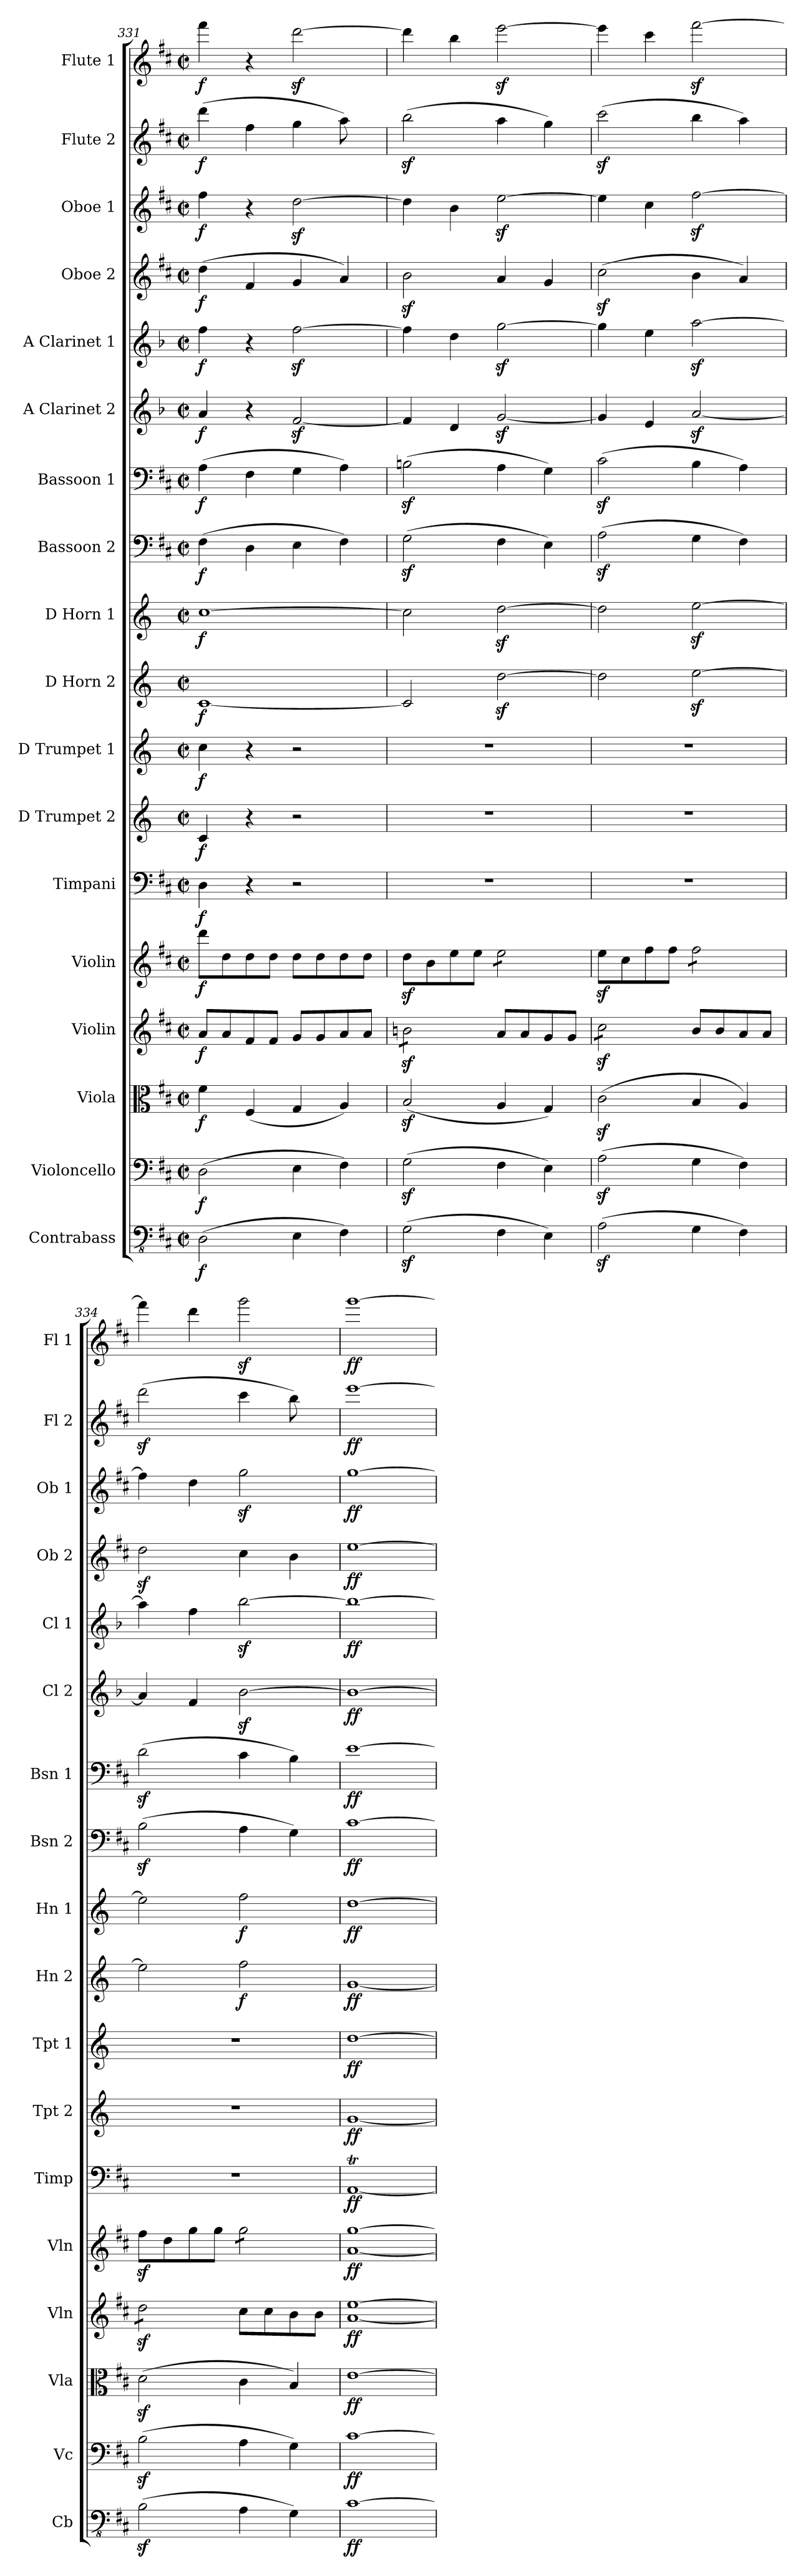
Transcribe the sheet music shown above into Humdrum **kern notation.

**kern	**dynam	**kern	**dynam	**kern	**dynam	**kern	**dynam	**kern	**dynam	**kern	**dynam	**kern	**dynam	**kern	**dynam	**kern	**dynam	**kern	**dynam	**kern	**dynam	**kern	**dynam	**kern	**dynam	**kern	**dynam	**kern	**dynam	**kern	**dynam	**kern	**dynam	**kern	**dynam
*part18	*part18	*part17	*part17	*part16	*part16	*part15	*part15	*part14	*part14	*part13	*part13	*part12	*part12	*part11	*part11	*part10	*part10	*part9	*part9	*part8	*part8	*part7	*part7	*part6	*part6	*part5	*part5	*part4	*part4	*part3	*part3	*part2	*part2	*part1	*part1
*staff18	*staff18	*staff17	*staff17	*staff16	*staff16	*staff15	*staff15	*staff14	*staff14	*staff13	*staff13	*staff12	*staff12	*staff11	*staff11	*staff10	*staff10	*staff9	*staff9	*staff8	*staff8	*staff7	*staff7	*staff6	*staff6	*staff5	*staff5	*staff4	*staff4	*staff3	*staff3	*staff2	*staff2	*staff1	*staff1
*I"Contrabass	*	*I"Violoncello	*	*I"Viola	*	*I"Violin	*	*I"Violin	*	*I"Timpani	*	*I"D Trumpet 2	*	*I"D Trumpet 1	*	*I"D Horn 2	*	*I"D Horn 1	*	*I"Bassoon 2	*	*I"Bassoon 1	*	*I"A Clarinet 2	*	*I"A Clarinet 1	*	*I"Oboe 2	*	*I"Oboe 1	*	*I"Flute 2	*	*I"Flute 1	*
*I'Cb	*	*I'Vc	*	*I'Vla	*	*I'Vln	*	*I'Vln	*	*I'Timp	*	*I'Tpt 2	*	*I'Tpt 1	*	*I'Hn 2	*	*I'Hn 1	*	*I'Bsn 2	*	*I'Bsn 1	*	*I'Cl 2	*	*I'Cl 1	*	*I'Ob 2	*	*I'Ob 1	*	*I'Fl 2	*	*I'Fl 1	*
!!LO:PB:g=z
*clefFv4	*	*clefF4	*	*clefC3	*	*clefG2	*	*clefG2	*	*clefF4	*	*clefG2	*	*clefG2	*	*clefG2	*	*clefG2	*	*clefF4	*	*clefF4	*	*clefG2	*	*clefG2	*	*clefG2	*	*clefG2	*	*clefG2	*	*clefG2	*
*	*	*	*	*	*	*	*	*	*	*	*	*ITrd-1c-2	*	*ITrd-1c-2	*	*ITrd6c10	*	*ITrd6c10	*	*	*	*	*	*ITrd2c3	*	*ITrd2c3	*	*	*	*	*	*	*	*	*
*k[f#c#]	*	*k[f#c#]	*	*k[f#c#]	*	*k[f#c#]	*	*k[f#c#]	*	*k[f#c#]	*	*k[f#c#]	*	*k[f#c#]	*	*k[f#c#]	*	*k[f#c#]	*	*k[f#c#]	*	*k[f#c#]	*	*k[f#c#]	*	*k[f#c#]	*	*k[f#c#]	*	*k[f#c#]	*	*k[f#c#]	*	*k[f#c#]	*
*M2/2	*	*M2/2	*	*M2/2	*	*M2/2	*	*M2/2	*	*M2/2	*	*M2/2	*	*M2/2	*	*M2/2	*	*M2/2	*	*M2/2	*	*M2/2	*	*M2/2	*	*M2/2	*	*M2/2	*	*M2/2	*	*M2/2	*	*M2/2	*
*met(c|)	*	*met(c|)	*	*met(c|)	*	*met(c|)	*	*met(c|)	*	*met(c|)	*	*met(c|)	*	*met(c|)	*	*met(c|)	*	*met(c|)	*	*met(c|)	*	*met(c|)	*	*met(c|)	*	*met(c|)	*	*met(c|)	*	*met(c|)	*	*met(c|)	*	*met(c|)	*
=331	=331	=331	=331	=331	=331	=331	=331	=331	=331	=331	=331	=331	=331	=331	=331	=331	=331	=331	=331	=331	=331	=331	=331	=331	=331	=331	=331	=331	=331	=331	=331	=331	=331	=331	=331
!	!LO:DY:b	!	!LO:DY:b	!	!LO:DY:b	!	!LO:DY:b	!	!LO:DY:b	!	!LO:DY:b	!	!LO:DY:b	!	!LO:DY:b	!	!LO:DY:b	!	!LO:DY:b	!	!LO:DY:b	!	!LO:DY:b	!	!LO:DY:b	!	!LO:DY:b	!	!LO:DY:b	!	!LO:DY:b	!	!LO:DY:b	!	!LO:DY:b
(>2DD\	f	(>2D\	f	4f#\	f	8a/L	f	8ddd\L	f	4D\	f	4d/	f	4dd\	f	[1D	f	[1d	f	(>4F#\	f	(>4A\	f	4f#/	f	4dd\	f	(>4dd\	f	4ff#\	f	(>4ddd\	f	4fff#\	f
.	.	.	.	.	.	8a/	.	8dd\	.	.	.	.	.	.	.	.	.	.	.	.	.	.	.	.	.	.	.	.	.	.	.	.	.	.	.
.	.	.	.	(<4F#/	.	8f#/	.	8dd\	.	4r	.	4r	.	4r	.	.	.	.	.	4D\	.	4F#\	.	4r	.	4r	.	4f#/	.	4r	.	4ff#\	.	4r	.
.	.	.	.	.	.	8f#/J	.	8dd\J	.	.	.	.	.	.	.	.	.	.	.	.	.	.	.	.	.	.	.	.	.	.	.	.	.	.	.
4EE\	.	4E\	.	4G/	.	8g/L	.	8dd\L	.	2r	.	2r	.	2r	.	.	.	.	.	4E\	.	4G\	.	[2dz</	.	[2ddz<\	.	4g/	.	[2ddz<\	.	4gg\	.	[2dddz<\	.
.	.	.	.	.	.	8g/	.	8dd\	.	.	.	.	.	.	.	.	.	.	.	.	.	.	.	.	.	.	.	.	.	.	.	.	.	.	.
4FF#\)	.	4F#\)	.	4A/)	.	8a/	.	8dd\	.	.	.	.	.	.	.	.	.	.	.	4F#\)	.	4A\)	.	.	.	.	.	4a/)	.	.	.	8aa\)	.	.	.
.	.	.	.	.	.	8a/J	.	8dd\J	.	.	.	.	.	.	.	.	.	.	.	.	.	.	.	.	.	.	.	.	.	.	.	8ryy	.	.	.
=332	=332	=332	=332	=332	=332	=332	=332	=332	=332	=332	=332	=332	=332	=332	=332	=332	=332	=332	=332	=332	=332	=332	=332	=332	=332	=332	=332	=332	=332	=332	=332	=332	=332	=332	=332
*	*	*	*	*	*	*tremolo	*	*	*	*	*	*	*	*	*	*	*	*	*	*	*	*	*	*	*	*	*	*	*	*	*	*	*	*	*
(>2GGz<\	.	(>2Gz<\	.	(<2Bz</	.	8bnz<\L	.	8ddz<\L	.	1r	.	1r	.	1r	.	2D/]	.	2d\]	.	(>2Gz<\	.	(>2Bnz<\	.	4d/]	.	4dd\]	.	2bz<\	.	4dd\]	.	(>2bbz<\	.	4ddd\]	.
.	.	.	.	.	.	8bnz<\	.	8b\	.	.	.	.	.	.	.	.	.	.	.	.	.	.	.	.	.	.	.	.	.	.	.	.	.	.	.
.	.	.	.	.	.	8bnz<\	.	8ee\	.	.	.	.	.	.	.	.	.	.	.	.	.	.	.	4B/	.	4b\	.	.	.	4b\	.	.	.	4bb\	.
.	.	.	.	.	.	8bnz<\J	.	8ee\J	.	.	.	.	.	.	.	.	.	.	.	.	.	.	.	.	.	.	.	.	.	.	.	.	.	.	.
*	*	*	*	*	*	*Xtremolo	*	*	*	*	*	*	*	*	*	*	*	*	*	*	*	*	*	*	*	*	*	*	*	*	*	*	*	*	*
*	*	*	*	*	*	*	*	*tremolo	*	*	*	*	*	*	*	*	*	*	*	*	*	*	*	*	*	*	*	*	*	*	*	*	*	*	*
4FF#\	.	4F#\	.	4A/	.	8a/L	.	8ee\L	.	.	.	.	.	.	.	[2ez<\	.	[2ez<\	.	4F#\	.	4A\	.	[2ez</	.	[2eez<\	.	4a/	.	[2eez<\	.	4aa\	.	[2eeez<\	.
.	.	.	.	.	.	8a/	.	8ee\	.	.	.	.	.	.	.	.	.	.	.	.	.	.	.	.	.	.	.	.	.	.	.	.	.	.	.
4EE\)	.	4E\)	.	4G/)	.	8g/	.	8ee\	.	.	.	.	.	.	.	.	.	.	.	4E\)	.	4G\)	.	.	.	.	.	4g/	.	.	.	4gg\)	.	.	.
.	.	.	.	.	.	8g/J	.	8ee\J	.	.	.	.	.	.	.	.	.	.	.	.	.	.	.	.	.	.	.	.	.	.	.	.	.	.	.
*	*	*	*	*	*	*	*	*Xtremolo	*	*	*	*	*	*	*	*	*	*	*	*	*	*	*	*	*	*	*	*	*	*	*	*	*	*	*
=333	=333	=333	=333	=333	=333	=333	=333	=333	=333	=333	=333	=333	=333	=333	=333	=333	=333	=333	=333	=333	=333	=333	=333	=333	=333	=333	=333	=333	=333	=333	=333	=333	=333	=333	=333
*	*	*	*	*	*	*tremolo	*	*	*	*	*	*	*	*	*	*	*	*	*	*	*	*	*	*	*	*	*	*	*	*	*	*	*	*	*
(>2AAz<\	.	(>2Az<\	.	(>2c#z<\	.	8cc#z<\L	.	8eez<\L	.	1r	.	1r	.	1r	.	2e\]	.	2e\]	.	(>2Az<\	.	(>2c#z<\	.	4e/]	.	4ee\]	.	(>2cc#z<\	.	4ee\]	.	(>2ccc#z<\	.	4eee\]	.
.	.	.	.	.	.	8cc#z<\	.	8cc#\	.	.	.	.	.	.	.	.	.	.	.	.	.	.	.	.	.	.	.	.	.	.	.	.	.	.	.
.	.	.	.	.	.	8cc#z<\	.	8ff#\	.	.	.	.	.	.	.	.	.	.	.	.	.	.	.	4c#/	.	4cc#\	.	.	.	4cc#\	.	.	.	4ccc#\	.
.	.	.	.	.	.	8cc#z<\J	.	8ff#\J	.	.	.	.	.	.	.	.	.	.	.	.	.	.	.	.	.	.	.	.	.	.	.	.	.	.	.
*	*	*	*	*	*	*Xtremolo	*	*	*	*	*	*	*	*	*	*	*	*	*	*	*	*	*	*	*	*	*	*	*	*	*	*	*	*	*
*	*	*	*	*	*	*	*	*tremolo	*	*	*	*	*	*	*	*	*	*	*	*	*	*	*	*	*	*	*	*	*	*	*	*	*	*	*
4GG\	.	4G\	.	4B/	.	8b/L	.	8ff#\L	.	.	.	.	.	.	.	[2f#z<\	.	[2f#z<\	.	4G\	.	4B\	.	[2f#z</	.	[2ff#z<\	.	4b\	.	[2ff#z<\	.	4bb\	.	[2fff#z<\	.
.	.	.	.	.	.	8b/	.	8ff#\	.	.	.	.	.	.	.	.	.	.	.	.	.	.	.	.	.	.	.	.	.	.	.	.	.	.	.
4FF#\)	.	4F#\)	.	4A/)	.	8a/	.	8ff#\	.	.	.	.	.	.	.	.	.	.	.	4F#\)	.	4A\)	.	.	.	.	.	4a/)	.	.	.	4aa\)	.	.	.
.	.	.	.	.	.	8a/J	.	8ff#\J	.	.	.	.	.	.	.	.	.	.	.	.	.	.	.	.	.	.	.	.	.	.	.	.	.	.	.
*	*	*	*	*	*	*	*	*Xtremolo	*	*	*	*	*	*	*	*	*	*	*	*	*	*	*	*	*	*	*	*	*	*	*	*	*	*	*
=334	=334	=334	=334	=334	=334	=334	=334	=334	=334	=334	=334	=334	=334	=334	=334	=334	=334	=334	=334	=334	=334	=334	=334	=334	=334	=334	=334	=334	=334	=334	=334	=334	=334	=334	=334
*	*	*	*	*	*	*tremolo	*	*	*	*	*	*	*	*	*	*	*	*	*	*	*	*	*	*	*	*	*	*	*	*	*	*	*	*	*
(>2BBz<\	.	(>2Bz<\	.	(>2dz<\	.	8ddz<\L	.	8ff#z<\L	.	1r	.	1r	.	1r	.	2f#\]	.	2f#\]	.	(>2Bz<\	.	(>2dz<\	.	4f#/]	.	4ff#\]	.	2ddz<\	.	4ff#\]	.	(>2dddz<\	.	4fff#\]	.
.	.	.	.	.	.	8ddz<\	.	8dd\	.	.	.	.	.	.	.	.	.	.	.	.	.	.	.	.	.	.	.	.	.	.	.	.	.	.	.
.	.	.	.	.	.	8ddz<\	.	8gg\	.	.	.	.	.	.	.	.	.	.	.	.	.	.	.	4d/	.	4dd\	.	.	.	4dd\	.	.	.	4ddd\	.
.	.	.	.	.	.	8ddz<\J	.	8gg\J	.	.	.	.	.	.	.	.	.	.	.	.	.	.	.	.	.	.	.	.	.	.	.	.	.	.	.
*	*	*	*	*	*	*Xtremolo	*	*	*	*	*	*	*	*	*	*	*	*	*	*	*	*	*	*	*	*	*	*	*	*	*	*	*	*	*
!	!	!	!	!	!	!	!	!	!	!	!	!	!	!	!	!	!LO:DY:b	!	!LO:DY:b	!	!	!	!	!	!	!	!	!	!	!	!	!	!	!	!
*	*	*	*	*	*	*	*	*tremolo	*	*	*	*	*	*	*	*	*	*	*	*	*	*	*	*	*	*	*	*	*	*	*	*	*	*	*
4AA\	.	4A\	.	4c#\	.	8cc#\L	.	8gg\L	.	.	.	.	.	.	.	2g\	f	2g\	f	4A\	.	4c#\	.	[2gz<\	.	[2ggz<\	.	4cc#\	.	2ggz<\	.	4ccc#\	.	2gggz<\	.
.	.	.	.	.	.	8cc#\	.	8gg\	.	.	.	.	.	.	.	.	.	.	.	.	.	.	.	.	.	.	.	.	.	.	.	.	.	.	.
4GG\)	.	4G\)	.	4B/)	.	8b\	.	8gg\	.	.	.	.	.	.	.	.	.	.	.	4G\)	.	4B\)	.	.	.	.	.	4b\	.	.	.	8bb\)	.	.	.
.	.	.	.	.	.	8b\J	.	8gg\J	.	.	.	.	.	.	.	.	.	.	.	.	.	.	.	.	.	.	.	.	.	.	.	8ryy	.	.	.
*	*	*	*	*	*	*	*	*Xtremolo	*	*	*	*	*	*	*	*	*	*	*	*	*	*	*	*	*	*	*	*	*	*	*	*	*	*	*
=335	=335	=335	=335	=335	=335	=335	=335	=335	=335	=335	=335	=335	=335	=335	=335	=335	=335	=335	=335	=335	=335	=335	=335	=335	=335	=335	=335	=335	=335	=335	=335	=335	=335	=335	=335
!	!LO:DY:b	!	!LO:DY:b	!	!LO:DY:b	!	!LO:DY:b	!	!LO:DY:b	!	!LO:DY:b	!	!LO:DY:b	!	!LO:DY:b	!	!LO:DY:b	!	!LO:DY:b	!	!LO:DY:b	!	!LO:DY:b	!	!LO:DY:b	!	!LO:DY:b	!	!LO:DY:b	!	!LO:DY:b	!	!LO:DY:b	!	!LO:DY:b
[1C#	ff	[1c#	ff	[1e	ff	[1a [1ee	ff	[1a [1gg	ff	[1AAT	ff	[1a	ff	[1ee	ff	[1A	ff	[1e	ff	[1c#	ff	[1e	ff	1g_	ff	1gg_	ff	[1ee	ff	[1gg	ff	[1eee	ff	[1ggg	ff
=	=	=	=	=	=	=	=	=	=	=	=	=	=	=	=	=	=	=	=	=	=	=	=	=	=	=	=	=	=	=	=	=	=	=	=
*-	*-	*-	*-	*-	*-	*-	*-	*-	*-	*-	*-	*-	*-	*-	*-	*-	*-	*-	*-	*-	*-	*-	*-	*-	*-	*-	*-	*-	*-	*-	*-	*-	*-	*-	*-
